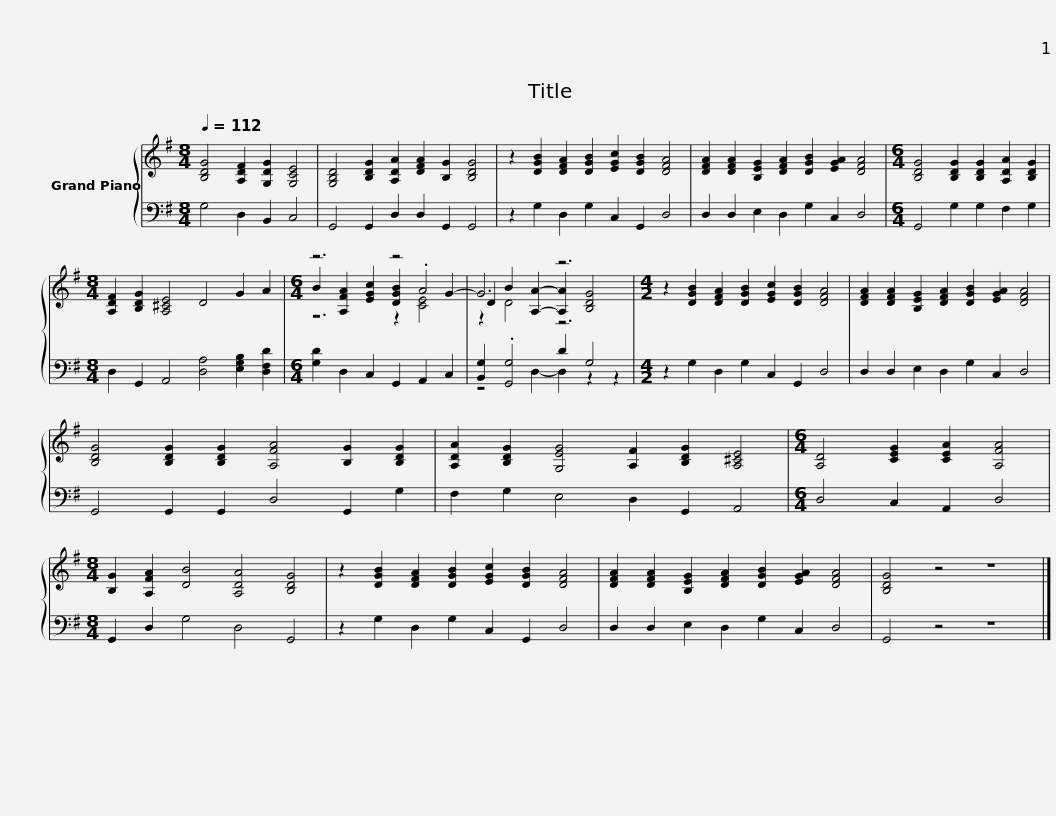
X:1
%%score { ( 1 3 4 ) | ( 2 5 ) }
L:1/8
Q:1/4=112
M:8/4
I:linebreak $
K:G
V:1 treble
V:3 treble
V:4 treble
V:2 bass
V:5 bass
V:1
 [B,DG]4 [A,DF]2 [G,DG]2 [G,CE]4 | [G,B,D]4 [B,DG]2 [A,DA]2 [DFA]2 [B,G]2 [B,DG]4 | z2 [DGB]2 [DFA]2 [DGB]2 [EGc]2 [DGB]2 [DFA]4 | [DFA]2 [DFA]2 [B,EG]2 [DFA]2 [DGB]2 [EGA]2 [DFA]4 |[M:6/4] [B,DG]4 [B,DG]2 [B,DG]2 [A,DA]2 [B,DG]2 |$ %5
[M:8/4] [A,DF]2 [B,DG]2 [A,^CE]4 D4 G2 A2 |[M:6/4] z6 z4 G2- | G6 z6 |[M:4/2] z2 [DGB]2 [DFA]2 [DGB]2 [EGc]2 [DGB]2 [DFA]4 |$ [DFA]2 [DFA]2 [B,EG]2 [DFA]2 [DGB]2 [EGA]2 [DFA]4 | %10
 [B,DG]4 [B,DG]2 [B,DG]2 [A,FA]4 [B,G]2 [B,DG]2 | [A,DA]2 [B,DG]2 [G,EG]4 [A,F]2 [B,DG]2 [A,^CE]4 |[M:6/4] [A,D]4 [CEG]2 [CEA]2 [A,FA]4 |$[M:8/4] [B,G]2 [A,FA]2 [DB]4 [A,DA]4 [B,DG]4 | z2 [DGB]2 [DFA]2 [DGB]2 [EGc]2 [DGB]2 [DFA]4 | %15
 [DFA]2 [DFA]2 [B,EG]2 [DFA]2 [DGB]2 [EGA]2 [DFA]4 | [B,DG]4 z4 z8 |] %17
V:2
 G,4 D,2 B,,2 C,4 | G,,4 G,,2 D,2 D,2 G,,2 G,,4 | z2 G,2 D,2 G,2 C,2 G,,2 D,4 | D,2 D,2 E,2 D,2 G,2 C,2 D,4 |[M:6/4] G,,4 G,2 G,2 F,2 G,2 |$ %5
[M:8/4] D,2 G,,2 A,,4 [D,A,]4 [E,G,B,]2 [D,F,D]2 |[M:6/4] [G,D]2 D,2 C,2 G,,2 A,,2 C,2 | [B,,G,]2 .[G,,G,]4 D2 G,4 |[M:4/2] z2 G,2 D,2 G,2 C,2 G,,2 D,4 |$ D,2 D,2 E,2 D,2 G,2 C,2 D,4 | %10
 G,,4 G,,2 G,,2 D,4 G,,2 G,2 | F,2 G,2 E,4 D,2 G,,2 A,,4 |[M:6/4] D,4 C,2 A,,2 D,4 |$[M:8/4] G,,2 D,2 G,4 D,4 G,,4 | z2 G,2 D,2 G,2 C,2 G,,2 D,4 | %15
 D,2 D,2 E,2 D,2 G,2 C,2 D,4 | G,,4 z4 z8 |] %17
V:3
 x12 | x16 | x16 | x16 |[M:6/4] x12 |$ %5
[M:8/4] x16 |[M:6/4] B2 [A,FA]2 [EGc]2 [DGB]2 .A4 | D2 B2 [A,A]2- [A,A]2 [B,DG]4 |[M:4/2] x16 |$ x16 | %10
 x16 | x16 |[M:6/4] x12 |$[M:8/4] x16 | x16 | %15
 x16 | x16 |] %17
V:4
 x12 | x16 | x16 | x16 |[M:6/4] x12 |$ %5
[M:8/4] x16 |[M:6/4] z6 z2 [CE]4 | z2 D4 z6 |[M:4/2] x16 |$ x16 | %10
 x16 | x16 |[M:6/4] x12 |$[M:8/4] x16 | x16 | %15
 x16 | x16 |] %17
V:5
 x12 | x16 | x16 | x16 |[M:6/4] x12 |$ %5
[M:8/4] x16 |[M:6/4] x12 | z4 D,2- D,2 z2 z2 |[M:4/2] x16 |$ x16 | %10
 x16 | x16 |[M:6/4] x12 |$[M:8/4] x16 | x16 | %15
 x16 | x16 |] %17
